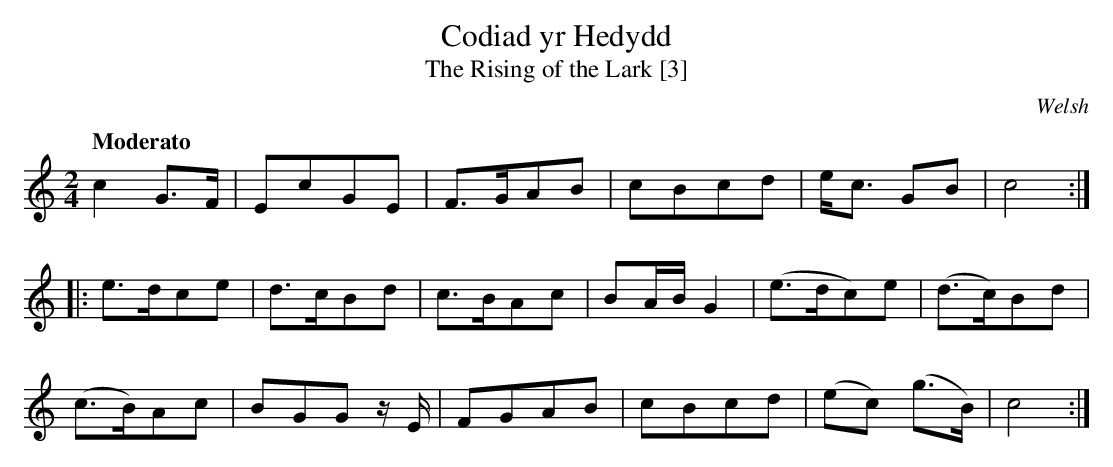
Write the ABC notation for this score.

X:1
T:Codiad yr Hedydd
T:Rising of the Lark [3], The
M:2/4
L:1/8
O:Welsh
Q:"Moderato"
K:C
c2 G>F|EcGE|F>GAB|cBcd|e<c GB|c4:|
|:e>dce|d>cBd|c>BAc|BA/B/ G2|(e>dc)e|(d>c)Bd|
(c>B)Ac|BGGz/ E/-|FGAB|cBcd|(ec) (g>B)|c4:|
